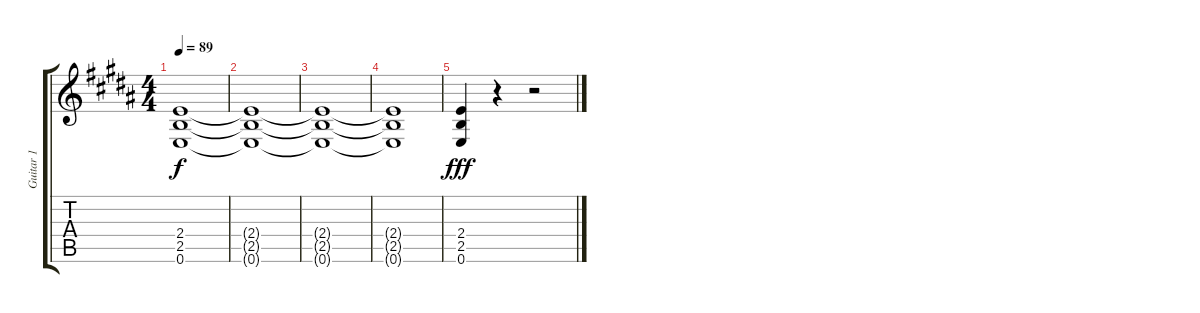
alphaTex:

\track ("Guitar 1" "Guitar 1") {instrument distortionguitar}
\staff {score tabs}
\tuning (E4 B3 G3 D3 A2 E2) {hide}
\ts (4 4)
\tempo 89
\clef g2
\ks b
(2.4{t} 2.5{t} 0.6{t}).1{dy f} |
(2.4{t} 2.5{t} 0.6{t}).1 |
(2.4{t} 2.5{t} 0.6{t}).1 |
(2.4{t} 2.5{t} 0.6{t}).1 |
(2.4 2.5 0.6).4{dy fff} r.4 r.2
